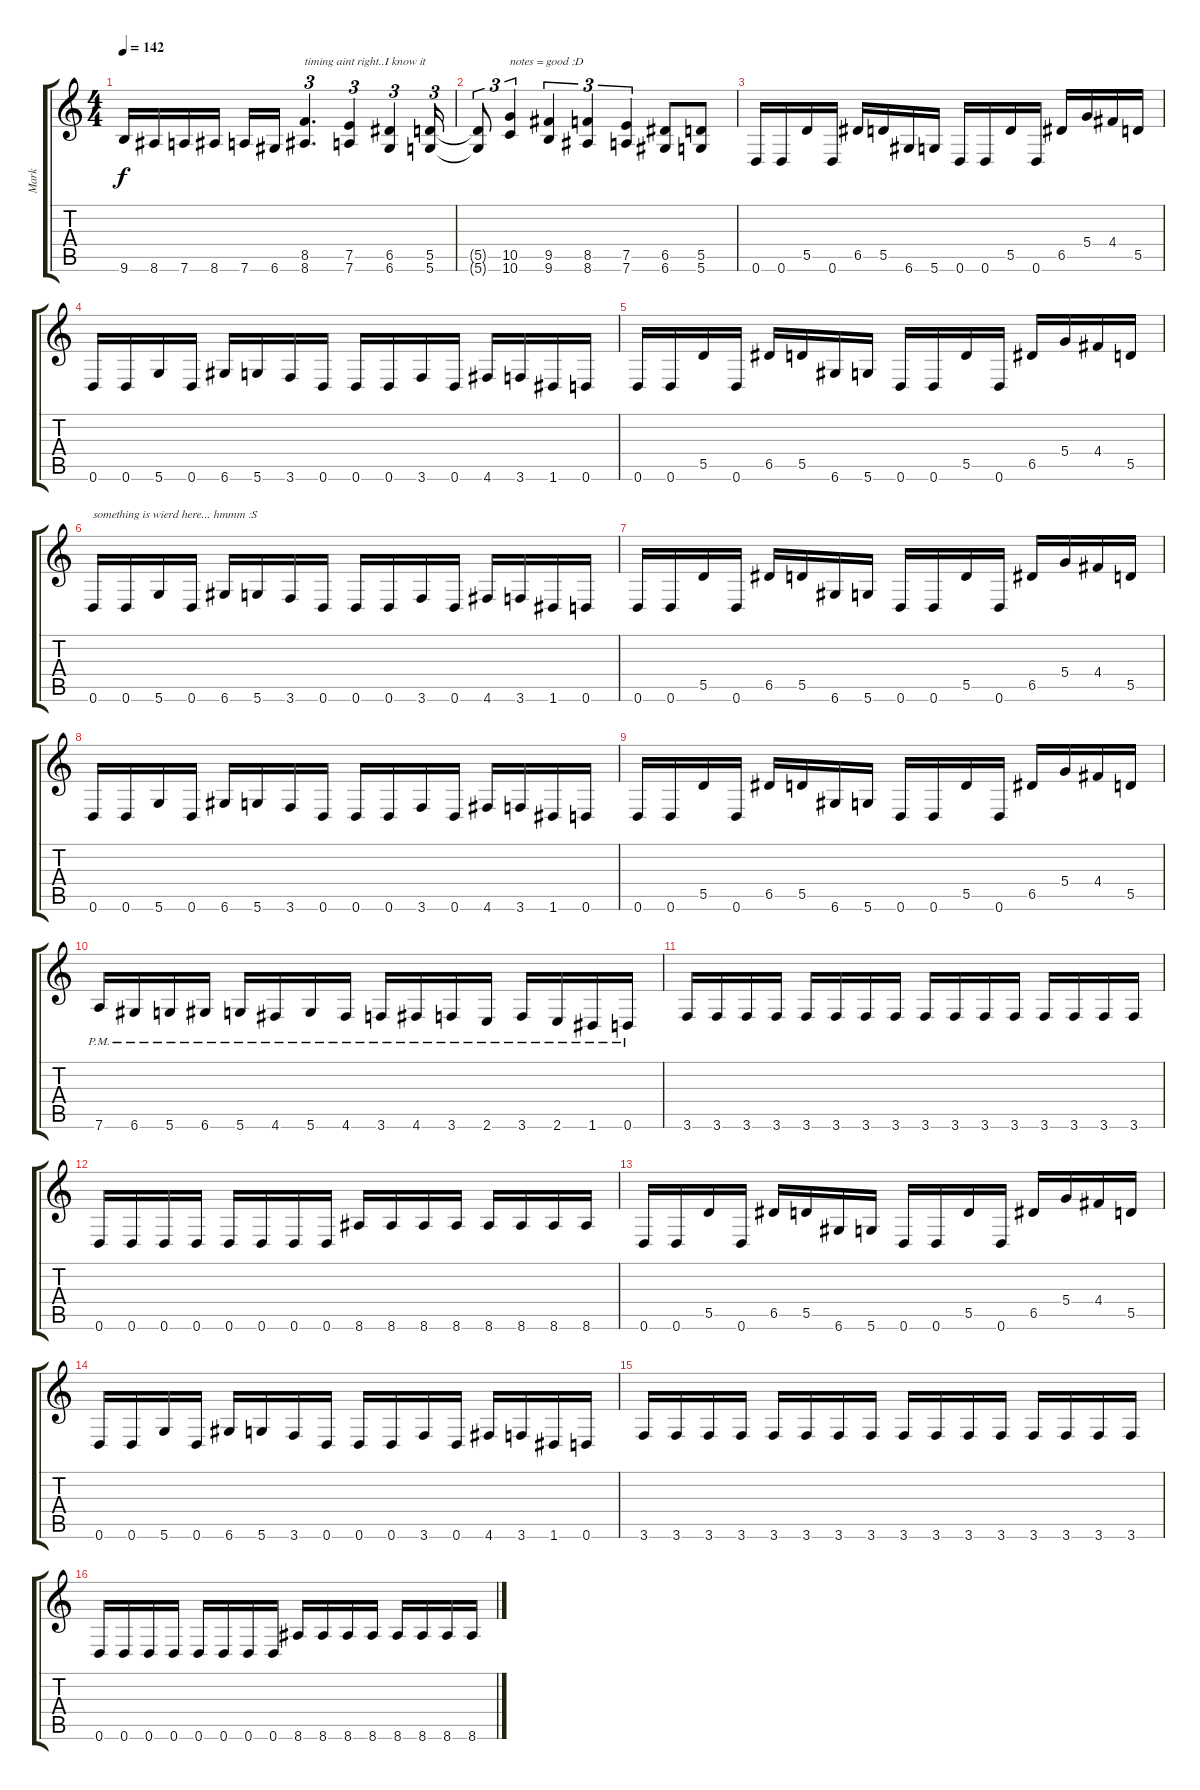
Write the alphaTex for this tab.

\track ("Mark" "Mark") {instrument distortionguitar}
\staff {score tabs}
\tuning (E4 B3 G3 D3 A2 D2) {hide}
\ts (4 4)
\tempo 142
\clef g2
\ks c
9.6.16{dy f} 8.6.16 7.6.16 8.6.16 7.6.16 6.6.16 (8.5 8.6).4{d tu (3 2) txt "timing aint right..I know it"} (7.5 7.6).4{tu (3 2)} (6.5 6.6).4{tu (3 2)} (5.5 5.6).16{tu (3 2)} |
(5.5{t} 5.6{t}).8{tu (3 2)} (10.5 10.6).4{tu (3 2) txt "notes = good :D"} (9.5 9.6).4{tu (3 2)} (8.5 8.6).4{tu (3 2)} (7.5 7.6).4{tu (3 2)} (6.5 6.6).8 (5.5 5.6).8 |
0.6.16 0.6.16 5.5.16 0.6.16 6.5.16 5.5.16 6.6.16 5.6.16 0.6.16 0.6.16 5.5.16 0.6.16 6.5.16 5.4.16 4.4.16 5.5.16 |
0.6.16 0.6.16 5.6.16 0.6.16 6.6.16 5.6.16 3.6.16 0.6.16 0.6.16 0.6.16 3.6.16 0.6.16 4.6.16 3.6.16 1.6.16 0.6.16 |
0.6.16 0.6.16 5.5.16 0.6.16 6.5.16 5.5.16 6.6.16 5.6.16 0.6.16 0.6.16 5.5.16 0.6.16 6.5.16 5.4.16 4.4.16 5.5.16 |
0.6.16{txt "something is wierd here... hmmm :S"} 0.6.16 5.6.16 0.6.16 6.6.16 5.6.16 3.6.16 0.6.16 0.6.16 0.6.16 3.6.16 0.6.16 4.6.16 3.6.16 1.6.16 0.6.16 |
0.6.16 0.6.16 5.5.16 0.6.16 6.5.16 5.5.16 6.6.16 5.6.16 0.6.16 0.6.16 5.5.16 0.6.16 6.5.16 5.4.16 4.4.16 5.5.16 |
0.6.16 0.6.16 5.6.16 0.6.16 6.6.16 5.6.16 3.6.16 0.6.16 0.6.16 0.6.16 3.6.16 0.6.16 4.6.16 3.6.16 1.6.16 0.6.16 |
0.6.16 0.6.16 5.5.16 0.6.16 6.5.16 5.5.16 6.6.16 5.6.16 0.6.16 0.6.16 5.5.16 0.6.16 6.5.16 5.4.16 4.4.16 5.5.16 |
7.6{pm}.16 6.6{pm}.16 5.6{pm}.16 6.6{pm}.16 5.6{pm}.16 4.6{pm}.16 5.6{pm}.16 4.6{pm}.16 3.6{pm}.16 4.6{pm}.16 3.6{pm}.16 2.6{pm}.16 3.6{pm}.16 2.6{pm}.16 1.6{pm}.16 0.6{pm}.16 |
3.6.16 3.6.16 3.6.16 3.6.16 3.6.16 3.6.16 3.6.16 3.6.16 3.6.16 3.6.16 3.6.16 3.6.16 3.6.16 3.6.16 3.6.16 3.6.16 |
0.6.16 0.6.16 0.6.16 0.6.16 0.6.16 0.6.16 0.6.16 0.6.16 8.6.16 8.6.16 8.6.16 8.6.16 8.6.16 8.6.16 8.6.16 8.6.16 |
0.6.16 0.6.16 5.5.16 0.6.16 6.5.16 5.5.16 6.6.16 5.6.16 0.6.16 0.6.16 5.5.16 0.6.16 6.5.16 5.4.16 4.4.16 5.5.16 |
0.6.16 0.6.16 5.6.16 0.6.16 6.6.16 5.6.16 3.6.16 0.6.16 0.6.16 0.6.16 3.6.16 0.6.16 4.6.16 3.6.16 1.6.16 0.6.16 |
3.6.16 3.6.16 3.6.16 3.6.16 3.6.16 3.6.16 3.6.16 3.6.16 3.6.16 3.6.16 3.6.16 3.6.16 3.6.16 3.6.16 3.6.16 3.6.16 |
0.6.16 0.6.16 0.6.16 0.6.16 0.6.16 0.6.16 0.6.16 0.6.16 8.6.16 8.6.16 8.6.16 8.6.16 8.6.16 8.6.16 8.6.16 8.6.16
